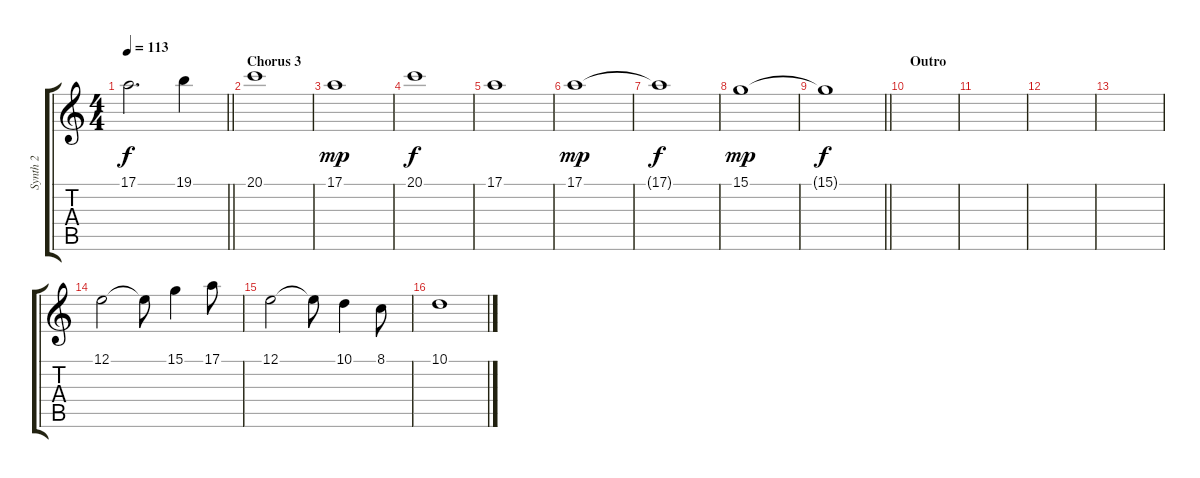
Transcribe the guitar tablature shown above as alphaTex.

\track ("Synth 2" "Synth 2") {instrument flute}
\staff {score tabs}
\tuning (E4 B3 G3 D3 A2 E2) {hide}
\ts (4 4)
\tempo 113
\clef g2
\barLineRight lightlight
\ks c
17.1{t}.2{d dy f} 19.1.4 |
\section ("" "Chorus 3")
20.1.1 |
17.1.1{dy mp} |
20.1.1{dy f} |
17.1.1 |
17.1.1{dy mp} |
17.1{t}.1{dy f} |
15.1.1{dy mp} |
\barLineRight lightlight
15.1{t}.1{dy f} |
\section ("" "Outro")
|
|
|
|
12.1.2 12.1{t}.8 15.1.4 17.1.8 |
12.1.2 12.1{t}.8 10.1.4 8.1.8 |
10.1.1
